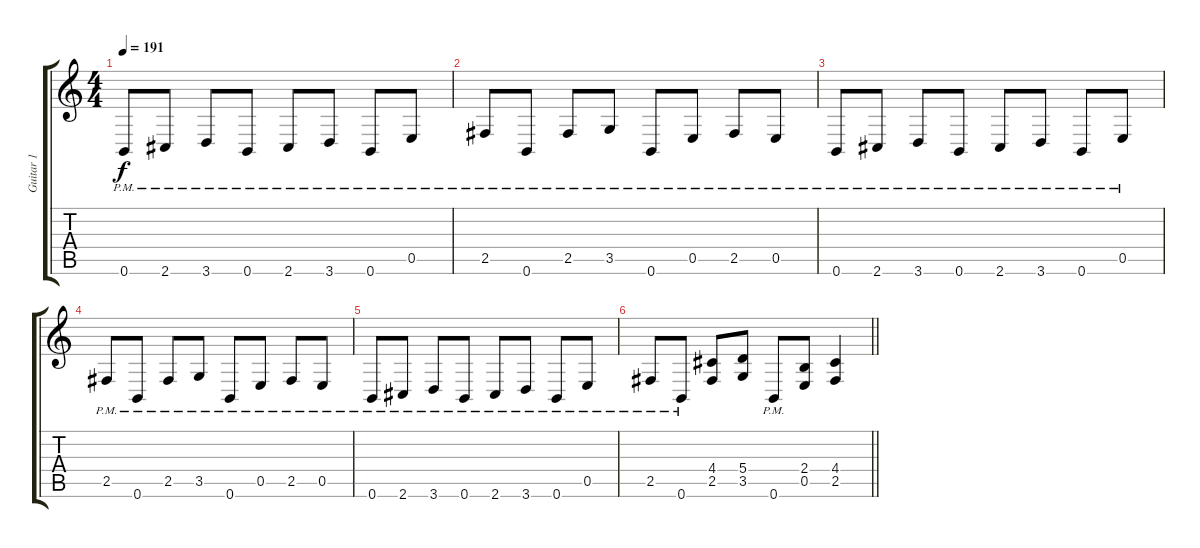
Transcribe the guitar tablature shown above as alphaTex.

\track ("Guitar 1" "Guitar 1") {instrument distortionguitar}
\staff {score tabs}
\tuning (B3 Gb3 D3 A2 E2 B1) {hide}
\ts (4 4)
\tempo 191
\clef g2
\ks c
0.6{pm}.8{dy f} 2.6{pm}.8 3.6{pm}.8 0.6{pm}.8 2.6{pm}.8 3.6{pm}.8 0.6{pm}.8 0.5{pm}.8 |
2.5{pm}.8 0.6{pm}.8 2.5{pm}.8 3.5{pm}.8 0.6{pm}.8 0.5{pm}.8 2.5{pm}.8 0.5{pm}.8 |
0.6{pm}.8 2.6{pm}.8 3.6{pm}.8 0.6{pm}.8 2.6{pm}.8 3.6{pm}.8 0.6{pm}.8 0.5{pm}.8 |
2.5{pm}.8 0.6{pm}.8 2.5{pm}.8 3.5{pm}.8 0.6{pm}.8 0.5{pm}.8 2.5{pm}.8 0.5{pm}.8 |
0.6{pm}.8 2.6{pm}.8 3.6{pm}.8 0.6{pm}.8 2.6{pm}.8 3.6{pm}.8 0.6{pm}.8 0.5{pm}.8 |
\barLineRight lightlight
2.5{pm}.8 0.6{pm}.8 (4.4 2.5).8 (5.4 3.5).8 0.6{pm}.8 (2.4 0.5).8 (4.4 2.5).4
